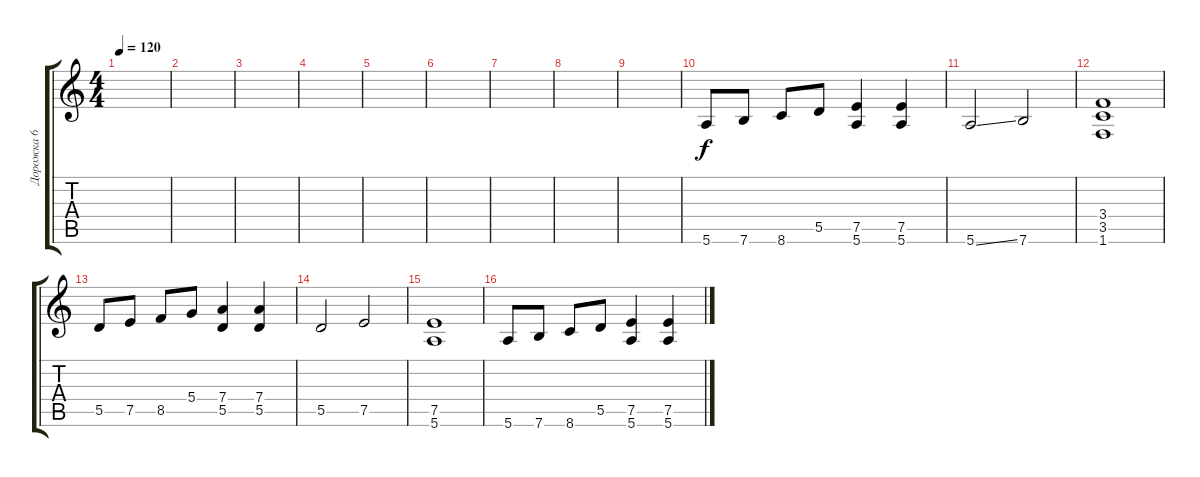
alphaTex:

\track ("Дорожка 6" "Дорожка 6") {instrument distortionguitar}
\staff {score tabs}
\tuning (E4 B3 G3 D3 A2 E2) {hide}
\ts (4 4)
\tempo 120
\clef g2
\ks c
|
|
|
|
|
|
|
|
|
5.6.8 7.6.8 8.6.8 5.5.8 (7.5 5.6).4 (7.5 5.6).4 |
5.6{ss}.2 7.6.2 |
(3.4 3.5 1.6).1 |
5.5.8 7.5.8 8.5.8 5.4.8 (7.4 5.5).4 (7.4 5.5).4 |
5.5.2 7.5.2 |
(7.5 5.6).1 |
5.6.8 7.6.8 8.6.8 5.5.8 (7.5 5.6).4 (7.5 5.6).4
